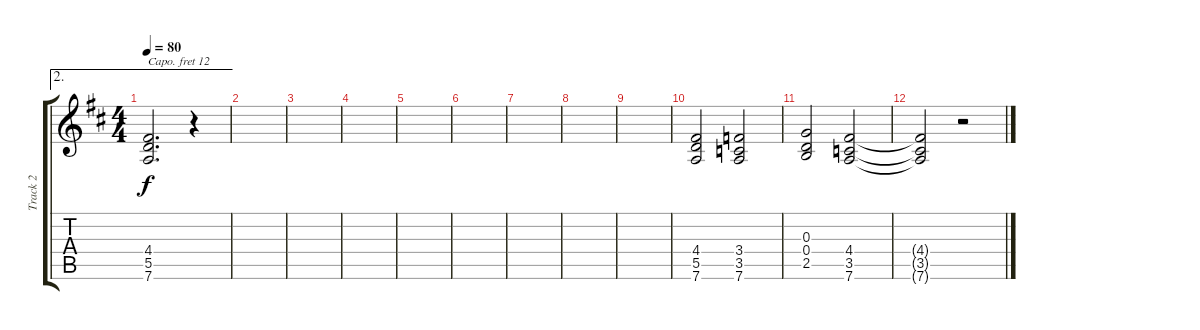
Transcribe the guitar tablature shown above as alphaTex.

\track ("Track 2" "Track 2") {instrument trumpet}
\staff {score tabs}
\capo 12
\tuning (E4 B3 G3 D3 A2 D2) {hide}
\ae 2
\ts (4 4)
\tempo 80
\clef g2
\ks d
(4.4 5.5 7.6).2{d dy f} r.4 |
|
|
|
|
|
|
|
|
(4.4 5.5 7.6).2 (3.4 3.5 7.6).2 |
(0.3 0.4 2.5).2 (4.4 3.5 7.6).2 |
(4.4{t} 3.5{t} 7.6{t}).2 r.2
